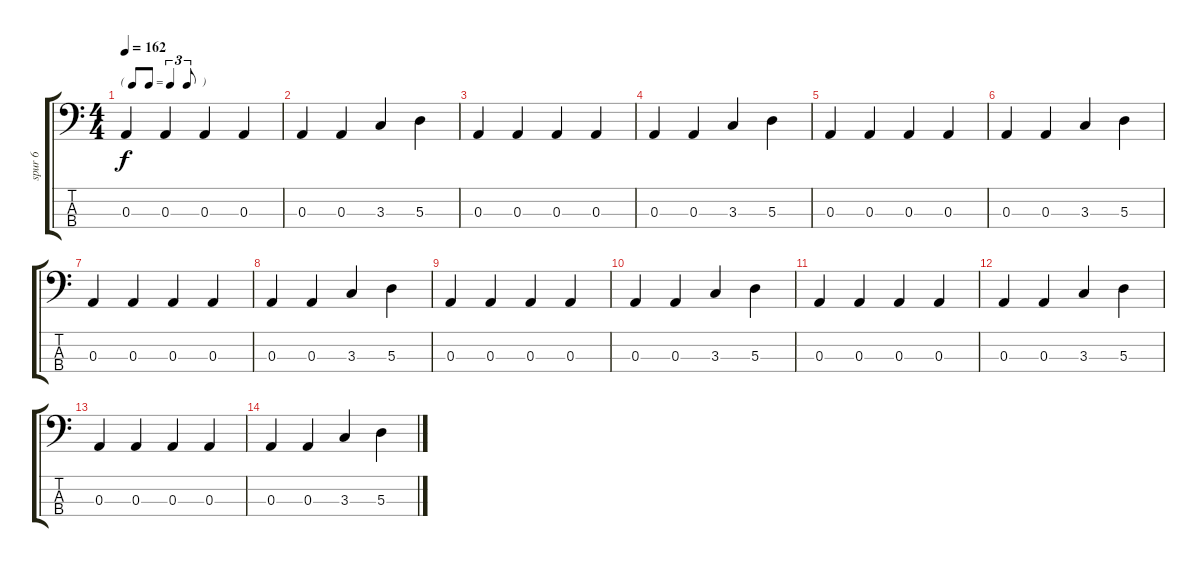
\track ("spur 6" "spur 6") {instrument electricbasspick}
\staff {score tabs}
\tuning (G2 D2 A1 E1) {hide}
\ts (4 4)
\tf triplet8th
\tempo 162
\clef f4
\ks c
0.3.4{dy f} 0.3.4 0.3.4 0.3.4 |
0.3.4 0.3.4 3.3.4 5.3.4 |
0.3.4 0.3.4 0.3.4 0.3.4 |
0.3.4 0.3.4 3.3.4 5.3.4 |
0.3.4 0.3.4 0.3.4 0.3.4 |
0.3.4 0.3.4 3.3.4 5.3.4 |
0.3.4 0.3.4 0.3.4 0.3.4 |
0.3.4 0.3.4 3.3.4 5.3.4 |
0.3.4 0.3.4 0.3.4 0.3.4 |
0.3.4 0.3.4 3.3.4 5.3.4 |
0.3.4 0.3.4 0.3.4 0.3.4 |
0.3.4 0.3.4 3.3.4 5.3.4 |
0.3.4 0.3.4 0.3.4 0.3.4 |
0.3.4 0.3.4 3.3.4 5.3.4
